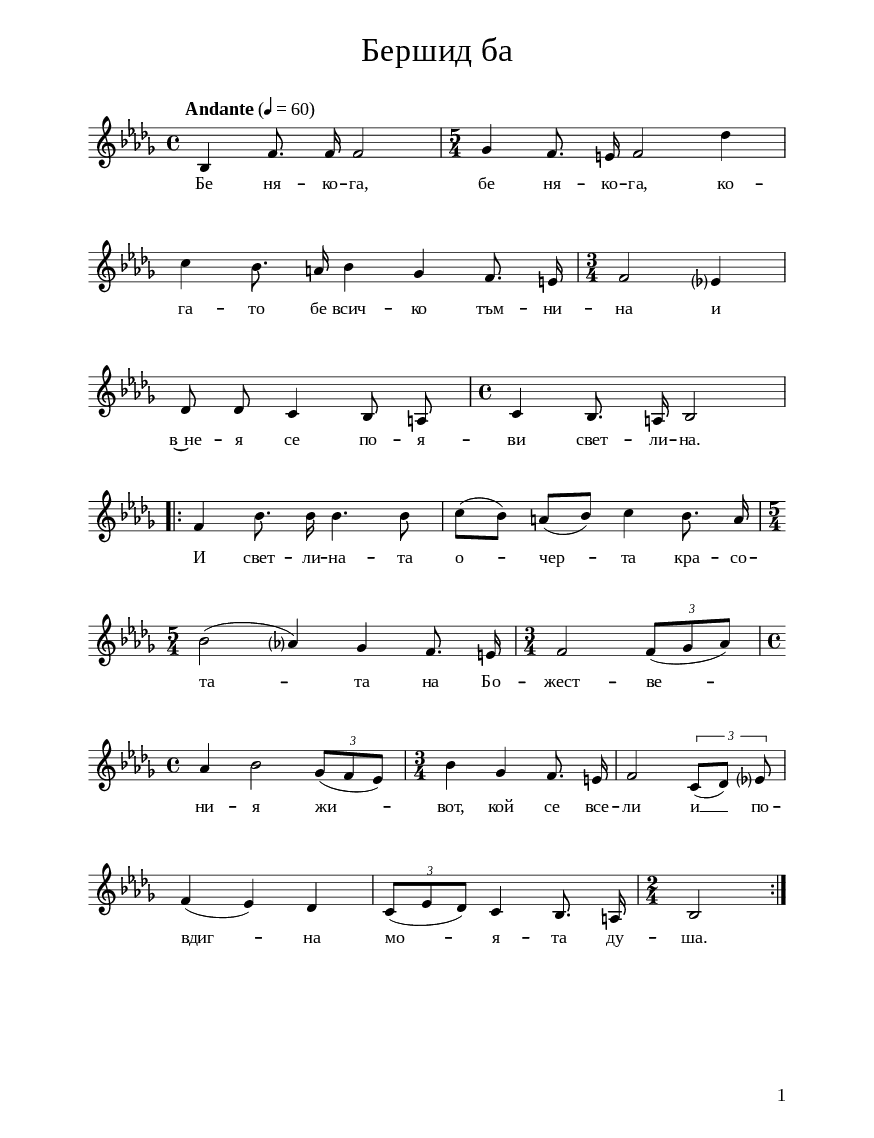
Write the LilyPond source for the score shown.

\version "2.24.2"

% include paper part and global functions
\include "include/globals.ily"

\bookpart {
  \label #'ref098
  \tocItem \markup "Бершид ба"
  \include "include/bookpart-paper.ily"
  \score {
    \include "include/score-layout.ily"


    \new Voice \absolute  {
      \clef treble
      \key bes \minor
      \time 4/4
      \tempoFunc "Andante" 4 "60"

      \autoBeamOff

      bes4 f'8. f'16 f'2 | \time 5/4  ges'4 f'8. e'16 f'2 des''4 \break |

      c''4 bes'8. a'16 bes'4 ges' f'8. e'16 | \time 3/4  f'2 ees'?4 \break |

      des'8 des' c'4 bes8 a | \time 4/4  c'4 bes8. a16 bes2 \break |

      \bar ".|:-|"
      f'4 bes'8. bes'16 bes'4. bes'8 | \autoBeamOn c''8  ( bes')  a' ( bes' ) c''4 \autoBeamOff bes'8. a'16 \break |

      \time 5/4  | bes'2 ( as'?4 )  ges' f'8. e'16 | \time 3/4  f'2 \times 2/3  {  f'8 [ ( ges' as'8 ) ] } \break |

      \time 4/4  as'4 bes'2  \times 2/3  {  ges'8 ( [ f' es'8 ] ) } | \time 3/4  bes'4 ges'4 f'8. e'16

      f'2 \times 2/3 { c'8 [ ( des' ) ] es'?8  } | \break

      f'4 ( es' ) des' | \times 2/3  { c'8 [ ( es' des'8 ) ] } c'4 bes8. a16  | \time 2/4  bes2  \break |

      \bar ":|."
    }

    \addlyrics {
      Бе ня -- ко  -- га, бе ня -- ко -- га,
      ко -- га -- то бе всич -- ко тъм -- ни -- на
      и в~не -- я се по -- я -- ви свет -- ли -- на.
      И свет -- ли -- на -- та о -- чер -- та кра -- со -- та -- та
      на Бо -- жест -- ве -- ни -- я жи -- вот,
      кой се все -- ли
      и __ по -- вдиг -- на мо -- я -- та ду -- ша.
    }

    \header {
      title = \titleFunc "Бершид ба" "Beršid ba"
    }

    \midi{}

  } % score

} % bookpart
